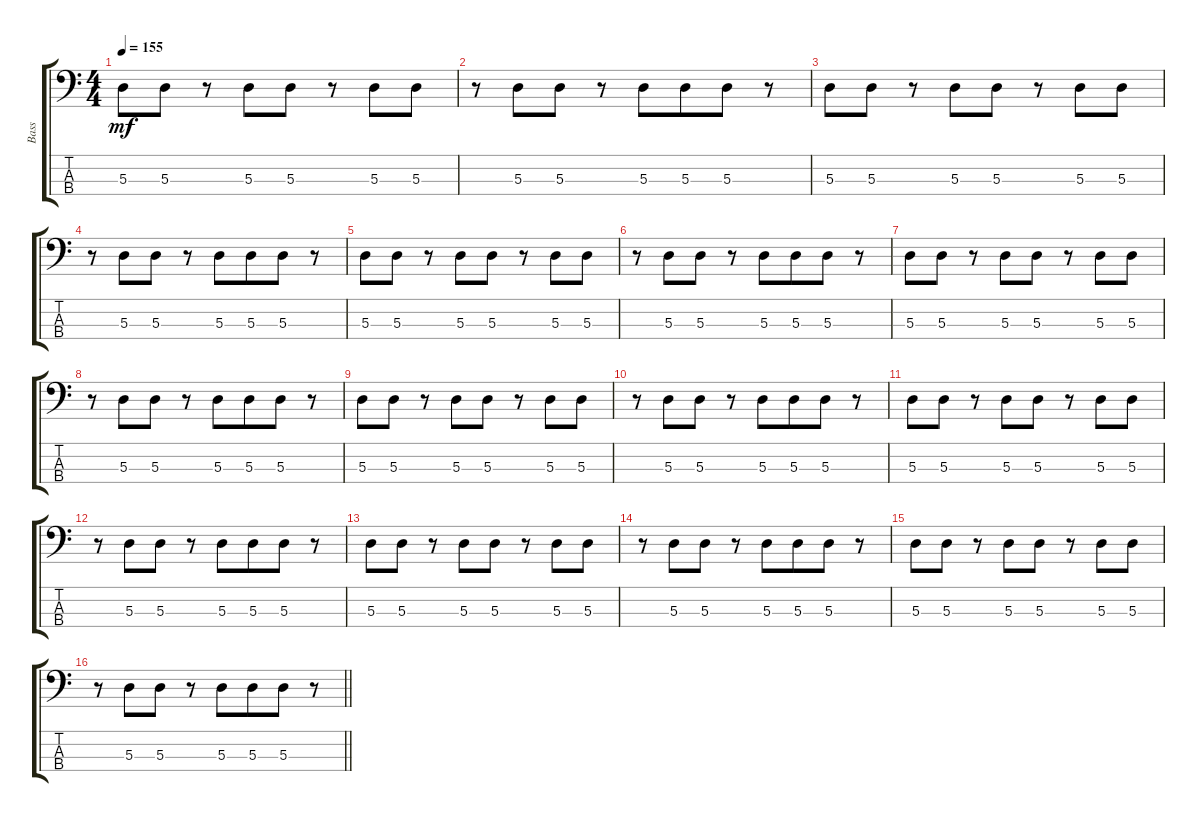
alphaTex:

\track ("Bass" "Bass") {instrument electricbassfinger}
\staff {score tabs}
\tuning (G2 D2 A1 E1) {hide}
\ts (4 4)
\tempo 155
\clef f4
\ks c
5.3.8{dy mf} 5.3.8 r.8 5.3.8{beam merge} 5.3.8 r.8 5.3.8{beam merge} 5.3.8 |
r.8 5.3.8{beam merge} 5.3.8 r.8 5.3.8{beam merge} 5.3.8{beam merge} 5.3.8 r.8 |
5.3.8 5.3.8 r.8 5.3.8{beam merge} 5.3.8 r.8 5.3.8{beam merge} 5.3.8 |
r.8 5.3.8{beam merge} 5.3.8 r.8 5.3.8{beam merge} 5.3.8{beam merge} 5.3.8 r.8 |
5.3.8 5.3.8 r.8 5.3.8{beam merge} 5.3.8 r.8 5.3.8{beam merge} 5.3.8 |
r.8 5.3.8{beam merge} 5.3.8 r.8 5.3.8{beam merge} 5.3.8{beam merge} 5.3.8 r.8 |
5.3.8 5.3.8 r.8 5.3.8{beam merge} 5.3.8 r.8 5.3.8{beam merge} 5.3.8 |
r.8 5.3.8{beam merge} 5.3.8 r.8 5.3.8{beam merge} 5.3.8{beam merge} 5.3.8 r.8 |
5.3.8 5.3.8 r.8 5.3.8{beam merge} 5.3.8 r.8 5.3.8{beam merge} 5.3.8 |
r.8 5.3.8{beam merge} 5.3.8 r.8 5.3.8{beam merge} 5.3.8{beam merge} 5.3.8 r.8 |
5.3.8 5.3.8 r.8 5.3.8{beam merge} 5.3.8 r.8 5.3.8{beam merge} 5.3.8 |
r.8 5.3.8{beam merge} 5.3.8 r.8 5.3.8{beam merge} 5.3.8{beam merge} 5.3.8 r.8 |
5.3.8 5.3.8 r.8 5.3.8{beam merge} 5.3.8 r.8 5.3.8{beam merge} 5.3.8 |
r.8 5.3.8{beam merge} 5.3.8 r.8 5.3.8{beam merge} 5.3.8{beam merge} 5.3.8 r.8 |
5.3.8 5.3.8 r.8 5.3.8{beam merge} 5.3.8 r.8 5.3.8{beam merge} 5.3.8 |
\barLineRight lightlight
r.8 5.3.8{beam merge} 5.3.8 r.8 5.3.8{beam merge} 5.3.8{beam merge} 5.3.8 r.8
